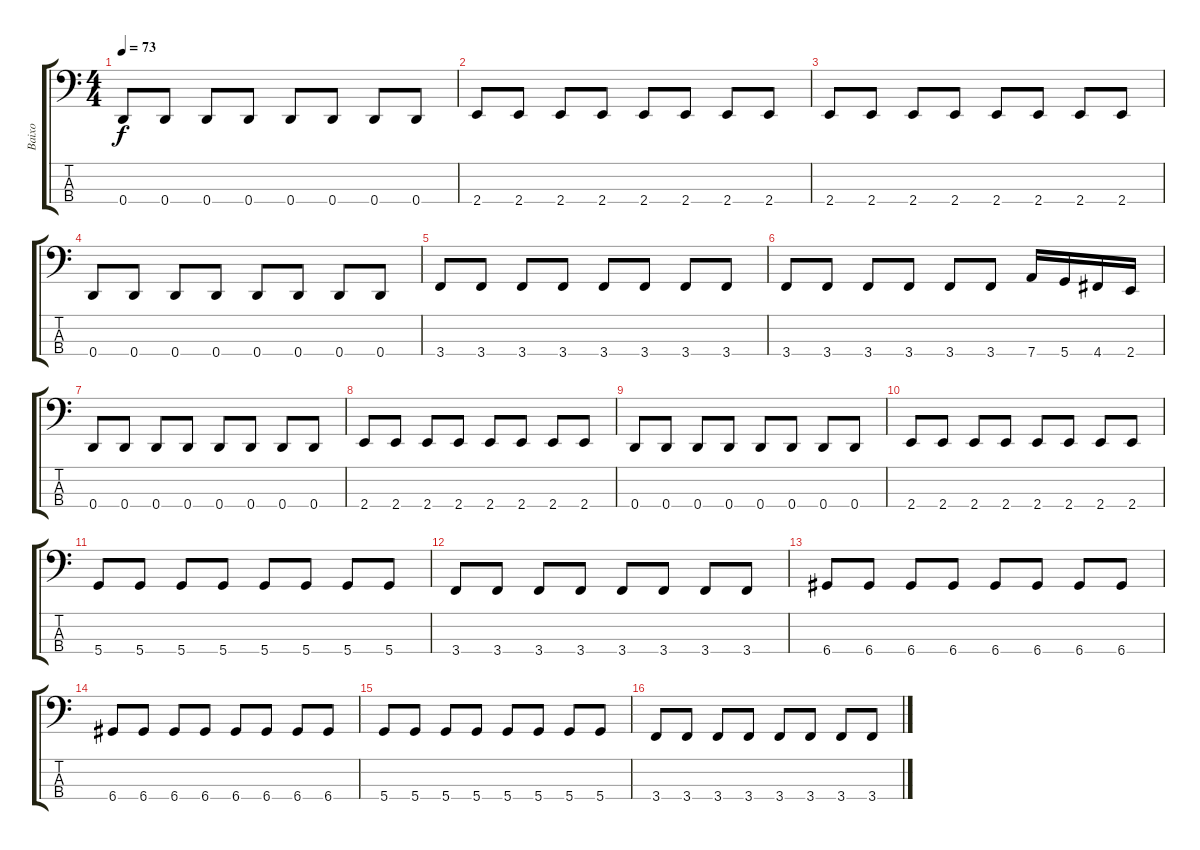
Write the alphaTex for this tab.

\track ("Baixo" "Baixo") {instrument electricbasspick}
\staff {score tabs}
\tuning (G2 D2 A1 D1) {hide}
\ts (4 4)
\tempo 73
\clef f4
\ks c
0.4.8{dy f} 0.4.8 0.4.8 0.4.8 0.4.8 0.4.8 0.4.8 0.4.8 |
2.4.8 2.4.8 2.4.8 2.4.8 2.4.8 2.4.8 2.4.8 2.4.8 |
2.4.8 2.4.8 2.4.8 2.4.8 2.4.8 2.4.8 2.4.8 2.4.8 |
0.4.8 0.4.8 0.4.8 0.4.8 0.4.8 0.4.8 0.4.8 0.4.8 |
3.4.8 3.4.8 3.4.8 3.4.8 3.4.8 3.4.8 3.4.8 3.4.8 |
3.4.8 3.4.8 3.4.8 3.4.8 3.4.8 3.4.8 7.4.16 5.4.16 4.4.16 2.4.16 |
0.4.8 0.4.8 0.4.8 0.4.8 0.4.8 0.4.8 0.4.8 0.4.8 |
2.4.8 2.4.8 2.4.8 2.4.8 2.4.8 2.4.8 2.4.8 2.4.8 |
0.4.8 0.4.8 0.4.8 0.4.8 0.4.8 0.4.8 0.4.8 0.4.8 |
2.4.8 2.4.8 2.4.8 2.4.8 2.4.8 2.4.8 2.4.8 2.4.8 |
5.4.8 5.4.8 5.4.8 5.4.8 5.4.8 5.4.8 5.4.8 5.4.8 |
3.4.8 3.4.8 3.4.8 3.4.8 3.4.8 3.4.8 3.4.8 3.4.8 |
6.4.8 6.4.8 6.4.8 6.4.8 6.4.8 6.4.8 6.4.8 6.4.8 |
6.4.8 6.4.8 6.4.8 6.4.8 6.4.8 6.4.8 6.4.8 6.4.8 |
5.4.8 5.4.8 5.4.8 5.4.8 5.4.8 5.4.8 5.4.8 5.4.8 |
3.4.8 3.4.8 3.4.8 3.4.8 3.4.8 3.4.8 3.4.8 3.4.8
